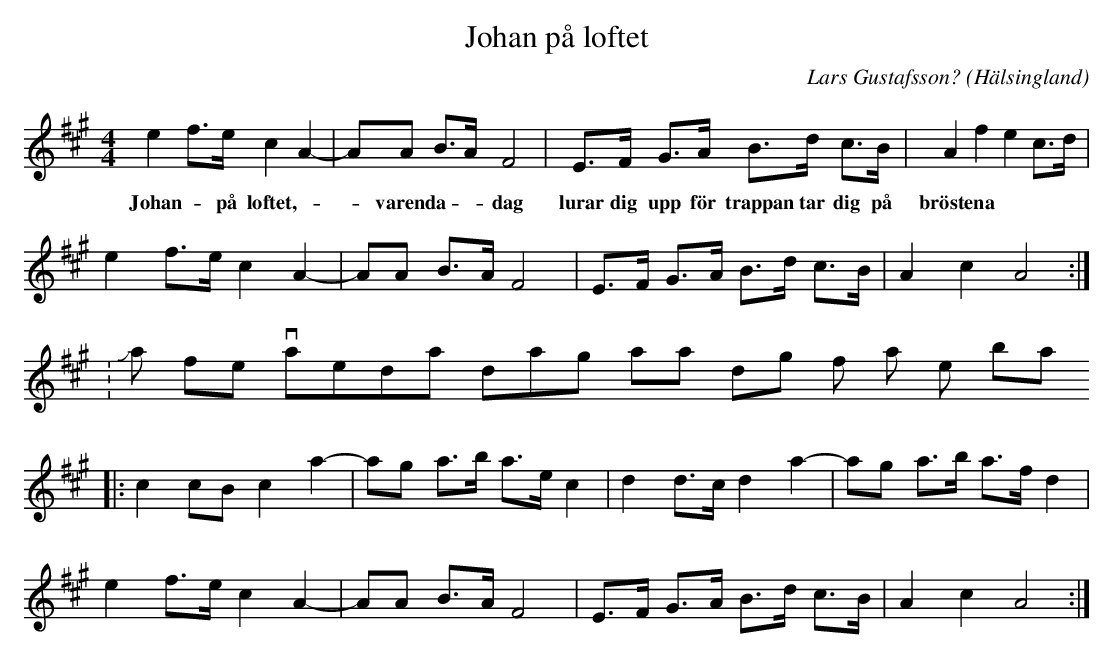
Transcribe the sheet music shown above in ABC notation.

X:1
T:Johan på loftet
C:Lars Gustafsson?
O:Hälsingland
M:4/4
L:1/8
K:A
e2 f>e c2 A2-|AA B>A F4|E>F G>A B>d c>B|A2 f2 e2 c>d|
w: Johan - på loftet, -- varenda -- dag lurar dig upp för trappan tar dig på bröstena
e2 f>e c2 A2-|AA B>A F4|E>F G>A B>d c>B|A2 c2 A4:|
 w: Johan - på loftet, -- varenda -- dag  akta -dig för honom han är inte bra
|:c2 cB c2 a2-|ag a>b a>e c2|d2 d>c d2 a2-|ag a>b a>f d2|
e2 f>e c2 A2-|AA B>A F4|E>F G>A B>d c>B|A2 c2 A4:|
